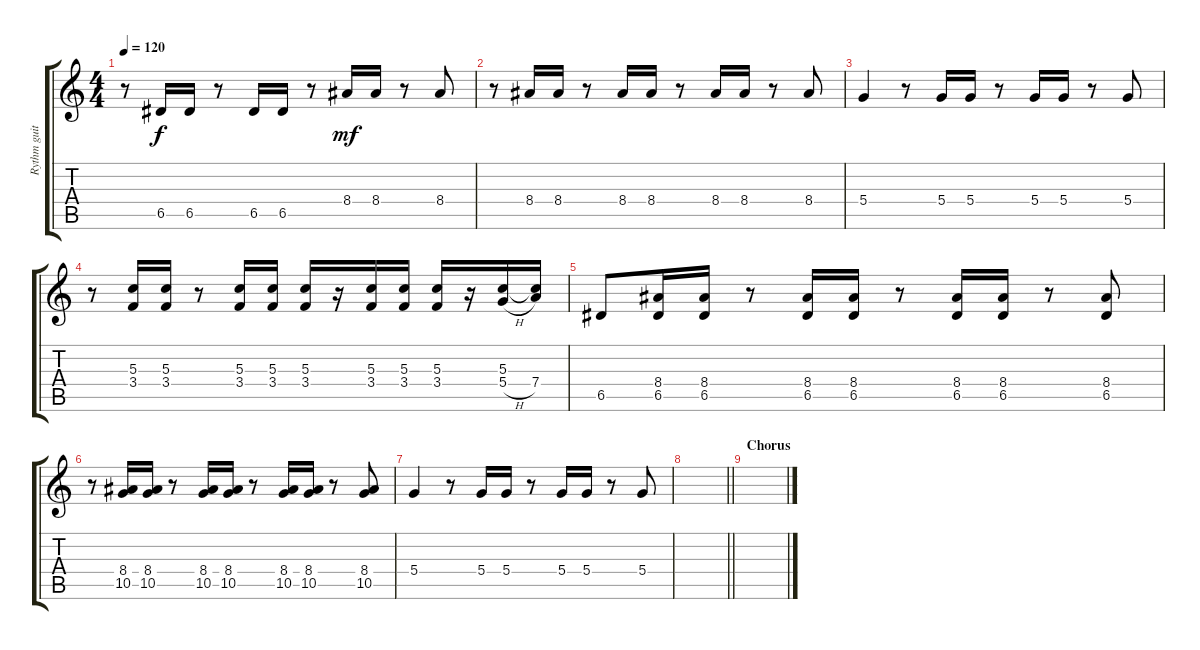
\track ("Rythm guitar" "Rythm guit") {instrument acousticguitarnylon}
\staff {score tabs}
\tuning (E4 B3 G3 D3 A2 E2) {hide}
\ts (4 4)
\tempo 120
\clef g2
\ks c
r.8{dy f balance 3 instrument acousticguitarsteel} 6.5.16 6.5.16 r.8 6.5.16 6.5.16 r.8 8.4.16{dy mf} 8.4.16 r.8 8.4.8 |
r.8 8.4.16 8.4.16 r.8 8.4.16 8.4.16 r.8 8.4.16 8.4.16 r.8 8.4.8 |
5.4.4 r.8 5.4.16 5.4.16 r.8 5.4.16 5.4.16 r.8 5.4.8 |
r.8 (5.3 3.4).16 (5.3 3.4).16 r.8 (5.3 3.4).16 (5.3 3.4).16 (5.3 3.4).16 r.16 (5.3 3.4).16 (5.3 3.4).16 (5.3 3.4).16 r.16 (5.3 5.4{h}).16 (5.3{t} 7.4).16 |
6.5.8 (8.4 6.5).16 (8.4 6.5).16 r.8 (8.4 6.5).16 (8.4 6.5).16 r.8 (8.4 6.5).16 (8.4 6.5).16 r.8 (8.4 6.5).8 |
r.8 (8.4 10.5).16 (8.4 10.5).16 r.8 (8.4 10.5).16 (8.4 10.5).16 r.8 (8.4 10.5).16 (8.4 10.5).16 r.8 (8.4 10.5).8 |
5.4.4 r.8 5.4.16 5.4.16 r.8 5.4.16 5.4.16 r.8 5.4.8 |
\barLineRight lightlight
|
\section ("" "Chorus")
